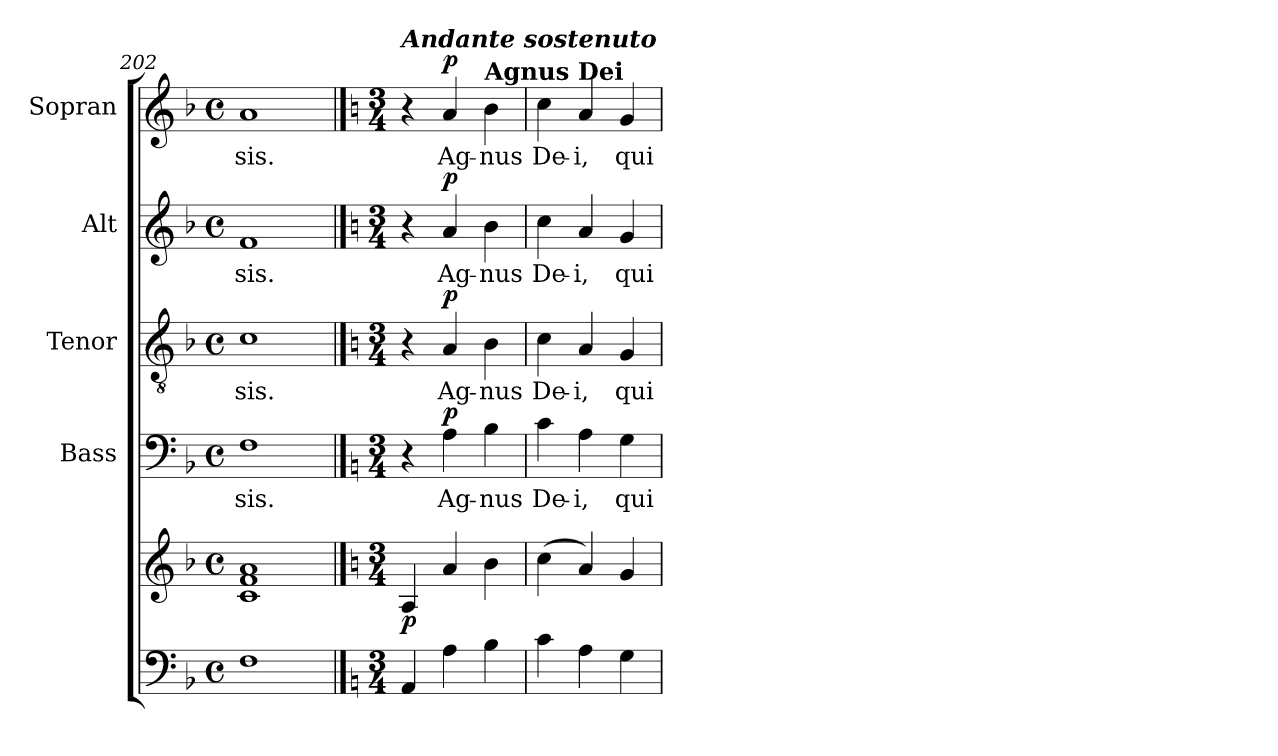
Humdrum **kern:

**kern	**kern	**dynam	**kern	**text	**dynam	**kern	**text	**dynam	**kern	**text	**dynam	**kern	**text	**dynam
*part5	*part5	*part5	*part4	*part4	*part4	*part3	*part3	*part3	*part2	*part2	*part2	*part1	*part1	*part1
*staff6	*staff5	*staff5/6	*staff4	*staff4	*staff4	*staff3	*staff3	*staff3	*staff2	*staff2	*staff2	*staff1	*staff1	*staff1
*	*	*	*I"Bass	*	*	*I"Tenor	*	*	*I"Alt	*	*	*I"Sopran	*	*
*	*	*	*I'B.	*	*	*I'T.	*	*	*I'A.	*	*	*I'S.	*	*
*clefF4	*clefG2	*	*clefF4	*	*	*clefGv2	*	*	*clefG2	*	*	*clefG2	*	*
*k[b-]	*k[b-]	*	*k[b-]	*	*	*k[b-]	*	*	*k[b-]	*	*	*k[b-]	*	*
*F:	*F:	*	*F:	*	*	*F:	*	*	*F:	*	*	*F:	*	*
*M4/4	*M4/4	*	*M4/4	*	*	*M4/4	*	*	*M4/4	*	*	*M4/4	*	*
*met(c)	*met(c)	*	*met(c)	*	*	*met(c)	*	*	*met(c)	*	*	*met(c)	*	*
=202	=202	=202	=202	=202	=202	=202	=202	=202	=202	=202	=202	=202	=202	=202
!	!	!	!	!LO:LY:b	!	!	!LO:LY:b	!	!	!LO:LY:b	!	!	!LO:LY:b	!
1F	1c 1f 1a	.	1F	-sis.	.	1c	-sis.	.	1f	-sis.	.	1a	-sis.	.
!!LO:PB:g=z
==203	==203	==203	==203	==203	==203	==203	==203	==203	==203	==203	==203	==203	==203	==203
*k[]	*k[]	*	*k[]	*	*	*k[]	*	*	*k[]	*	*	*k[]	*	*
*C:	*C:	*	*C:	*	*	*C:	*	*	*C:	*	*	*C:	*	*
*M3/4	*M3/4	*	*M3/4	*	*	*M3/4	*	*	*M3/4	*	*	*M3/4	*	*
!	!	!	!	!	!	!	!	!	!	!	!	!LO:TX:a:Bi:t=Andante sostenuto	!	!
!	!	!LO:DY:b	!	!	!	!	!	!	!	!	!	!	!	!
4AA/	4A/	p	4r	.	.	4r	.	.	4r	.	.	4r	.	.
!	!	!	!	!LO:LY:b	!LO:DY:a	!	!LO:LY:b	!LO:DY:a	!	!LO:LY:b	!LO:DY:a	!	!LO:LY:b	!LO:DY:a
4A\	4a/	.	4A\	Ag-	p	4A/	Ag-	p	4a/	Ag-	p	4a/	Ag-	p
!	!	!	!	!	!	!	!	!	!	!	!	!LO:TX:a:B:t=Agnus Dei	!	!
!	!	!	!	!LO:LY:b	!	!	!LO:LY:b	!	!	!LO:LY:b	!	!	!LO:LY:b	!
4B\	4b\	.	4B\	-nus	.	4B\	-nus	.	4b\	-nus	.	4b\	-nus	.
=204	=204	=204	=204	=204	=204	=204	=204	=204	=204	=204	=204	=204	=204	=204
!	!	!	!	!LO:LY:b	!	!	!LO:LY:b	!	!	!LO:LY:b	!	!	!LO:LY:b	!
4c\	(>4cc\	.	4c\	De-	.	4c\	De-	.	4cc\	De-	.	4cc\	De-	.
!	!	!	!	!LO:LY:b	!	!	!LO:LY:b	!	!	!LO:LY:b	!	!	!LO:LY:b	!
4A\	4a/)	.	4A\	-i,	.	4A/	-i,	.	4a/	-i,	.	4a/	-i,	.
!	!	!	!	!LO:LY:b	!	!	!LO:LY:b	!	!	!LO:LY:b	!	!	!LO:LY:b	!
4G\	4g/	.	4G\	qui	.	4G/	qui	.	4g/	qui	.	4g/	qui	.
=	=	=	=	=	=	=	=	=	=	=	=	=	=	=
*-	*-	*-	*-	*-	*-	*-	*-	*-	*-	*-	*-	*-	*-	*-
